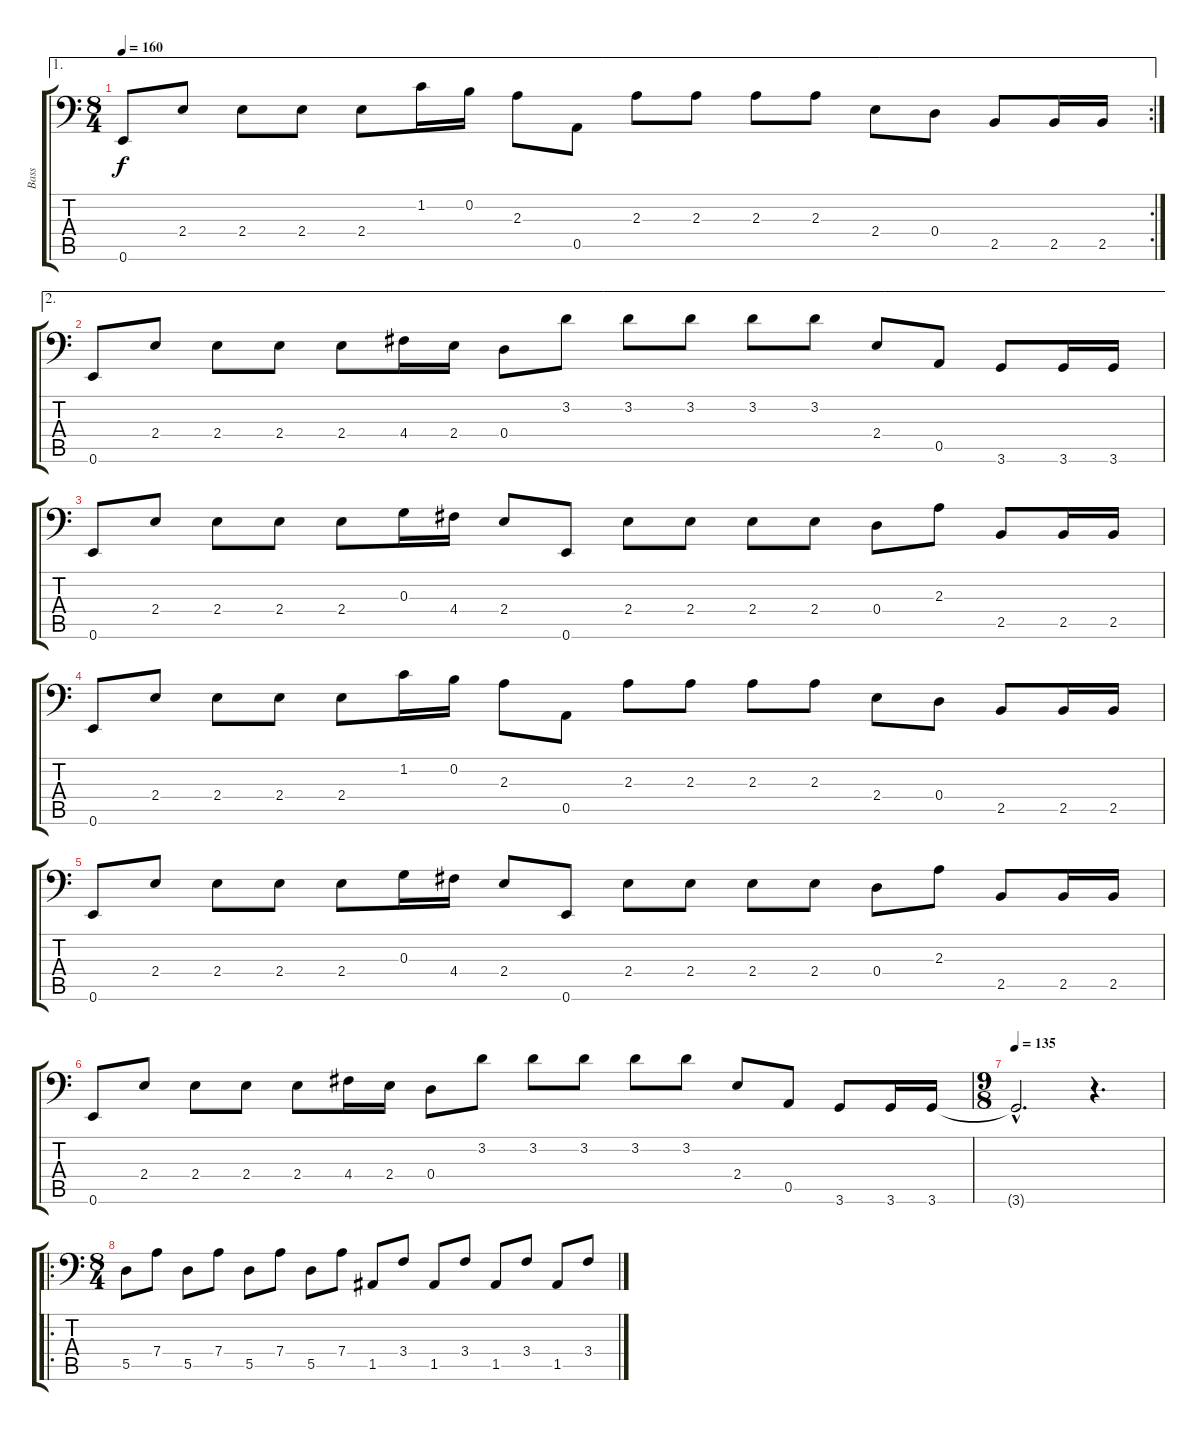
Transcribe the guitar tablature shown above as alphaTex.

\track ("Bass" "Bass") {instrument electricbassfinger}
\staff {score tabs}
\tuning (E3 B2 G2 D2 A1 E1) {hide}
\ae 1
\rc 2
\ts (8 4)
\tempo 160
\clef f4
\ks c
0.6.8{dy f} 2.4.8 2.4.8 2.4.8 2.4.8 1.2.16 0.2.16 2.3.8 0.5.8 2.3.8 2.3.8 2.3.8 2.3.8 2.4.8 0.4.8 2.5.8 2.5.16 2.5.16 |
\ae 2
0.6.8 2.4.8 2.4.8 2.4.8 2.4.8 4.4.16 2.4.16 0.4.8 3.2.8 3.2.8 3.2.8 3.2.8 3.2.8 2.4.8 0.5.8 3.6.8 3.6.16 3.6.16 |
0.6.8 2.4.8 2.4.8 2.4.8 2.4.8 0.3.16 4.4.16 2.4.8 0.6.8 2.4.8 2.4.8 2.4.8 2.4.8 0.4.8 2.3.8 2.5.8 2.5.16 2.5.16 |
0.6.8 2.4.8 2.4.8 2.4.8 2.4.8 1.2.16 0.2.16 2.3.8 0.5.8 2.3.8 2.3.8 2.3.8 2.3.8 2.4.8 0.4.8 2.5.8 2.5.16 2.5.16 |
0.6.8 2.4.8 2.4.8 2.4.8 2.4.8 0.3.16 4.4.16 2.4.8 0.6.8 2.4.8 2.4.8 2.4.8 2.4.8 0.4.8 2.3.8 2.5.8 2.5.16 2.5.16 |
0.6.8 2.4.8 2.4.8 2.4.8 2.4.8 4.4.16 2.4.16 0.4.8 3.2.8 3.2.8 3.2.8 3.2.8 3.2.8 2.4.8 0.5.8 3.6.8 3.6.16 3.6.16 |
\ts (9 8)
\tempo 135
3.6{hac t}.2{d} r.4{d} |
\ro
\ts (8 4)
5.5.8{instrument acousticbass} 7.4.8 5.5.8 7.4.8 5.5.8 7.4.8 5.5.8 7.4.8 1.5.8 3.4.8 1.5.8 3.4.8 1.5.8 3.4.8 1.5.8 3.4.8
